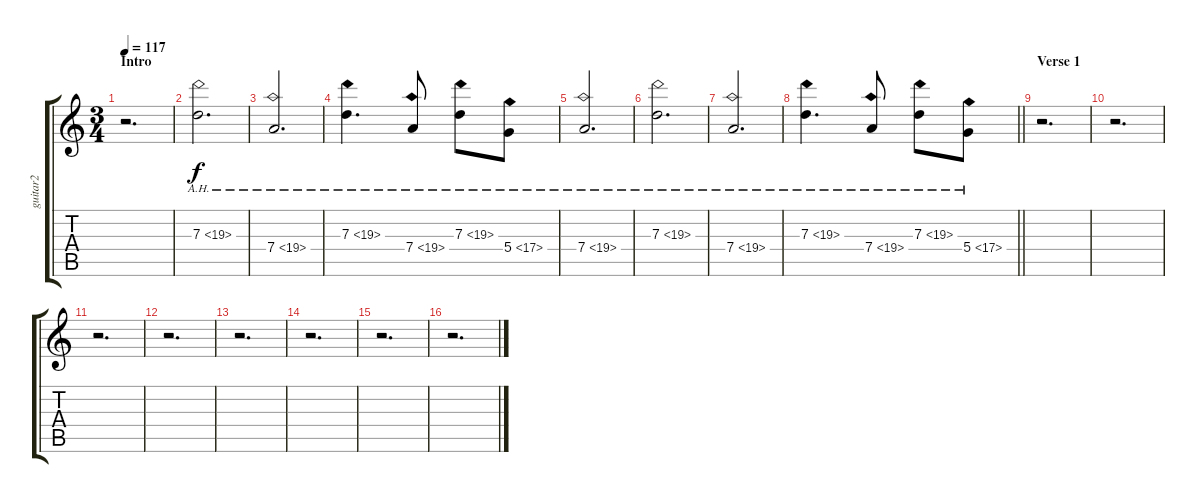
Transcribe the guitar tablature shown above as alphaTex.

\track ("guitar2" "guitar2") {instrument acousticguitarnylon}
\staff {score tabs}
\tuning (E4 B3 G3 D3 A2 D2) {hide}
\ts (3 4)
\section ("" "Intro")
\tempo 117
\clef g2
\ks c
r.2{d dy f instrument acousticguitarnylon} |
7.3{ah 12}.2{d} |
7.4{ah 12}.2{d} |
7.3{ah 12}.4{d} 7.4{ah 12}.8 7.3{ah 12}.8 5.4{ah 12}.8 |
7.4{ah 12}.2{d} |
7.3{ah 12}.2{d} |
7.4{ah 12}.2{d} |
\barLineRight lightlight
7.3{ah 12}.4{d} 7.4{ah 12}.8 7.3{ah 12}.8 5.4{ah 12}.8 |
\section ("" "Verse 1")
r.2{d} |
r.2{d} |
r.2{d} |
r.2{d} |
r.2{d} |
r.2{d} |
r.2{d} |
r.2{d}
